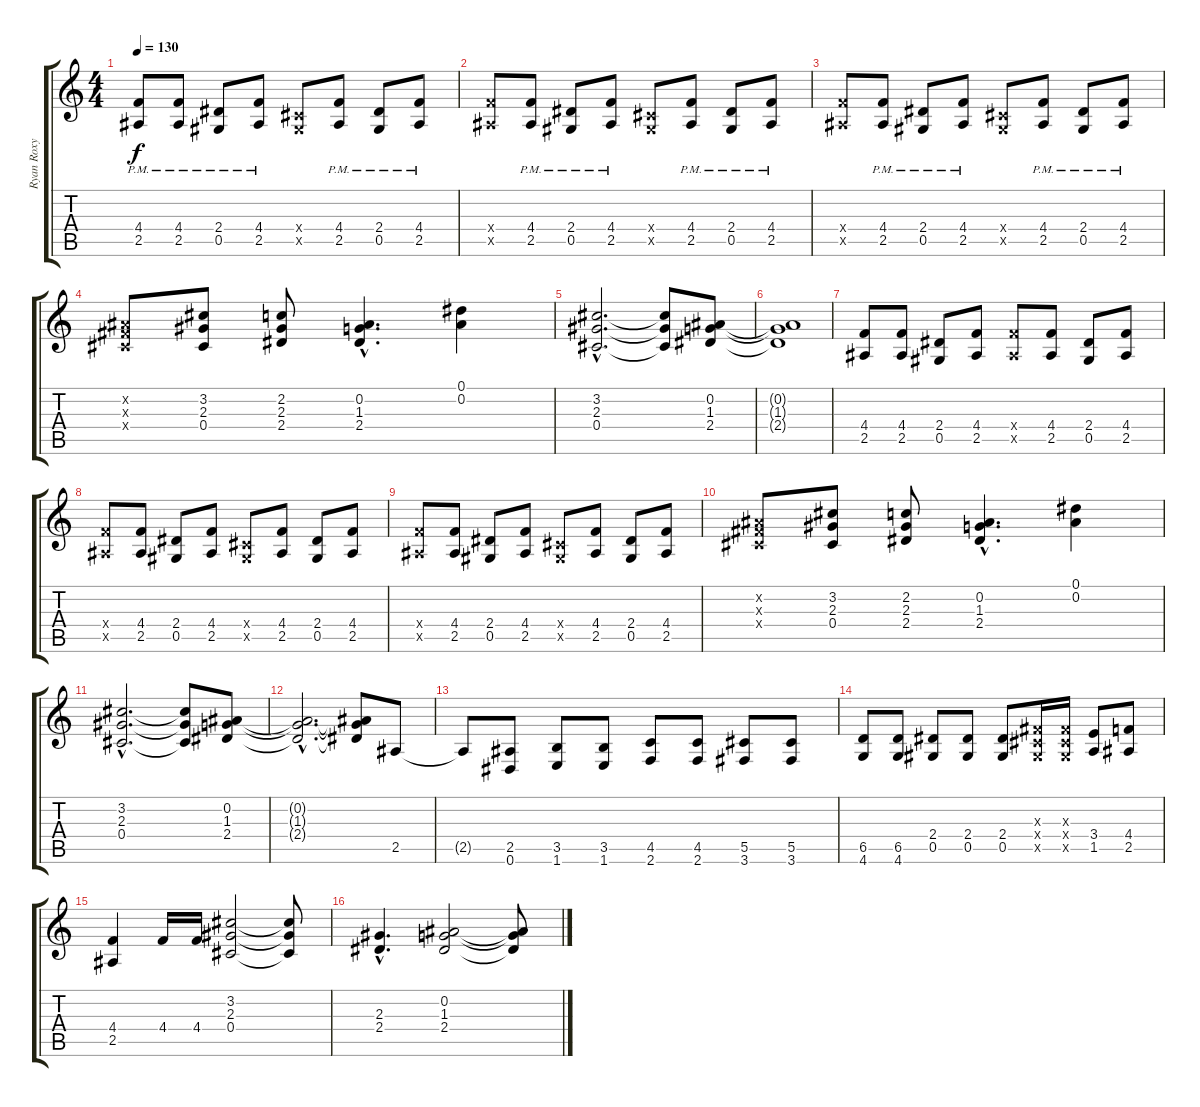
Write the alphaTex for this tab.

\track ("Ryan Roxy - Rythym Guitar" "Ryan Roxy ") {instrument overdrivenguitar}
\staff {score tabs}
\tuning (Eb4 Bb3 Gb3 Db3 Ab2 Eb2) {hide}
\ts (4 4)
\tempo 130
\clef g2
\ks c
(4.4{pm} 2.5{pm}).8{dy f} (4.4{pm} 2.5{pm}).8 (2.4{pm} 0.5{pm}).8 (4.4{pm} 2.5{pm}).8 (0.4{x} 0.5{x}).8 (4.4{pm} 2.5{pm}).8 (2.4{pm} 0.5{pm}).8 (4.4{pm} 2.5{pm}).8 |
(4.4{x} 2.5{x}).8 (4.4{pm} 2.5{pm}).8 (2.4{pm} 0.5{pm}).8 (4.4{pm} 2.5{pm}).8 (0.4{x} 0.5{x}).8 (4.4{pm} 2.5{pm}).8 (2.4{pm} 0.5{pm}).8 (4.4{pm} 2.5{pm}).8 |
(4.4{x} 2.5{x}).8 (4.4{pm} 2.5{pm}).8 (2.4{pm} 0.5{pm}).8 (4.4{pm} 2.5{pm}).8 (0.4{x} 0.5{x}).8 (4.4{pm} 2.5{pm}).8 (2.4{pm} 0.5{pm}).8 (4.4{pm} 2.5{pm}).8 |
(0.2{x} 0.3{x} 0.4{x}).8 (3.2 2.3 0.4).8 (2.2 2.3 2.4).8 (0.2{hac} 1.3{hac} 2.4{hac}).4{d} (0.1 0.2).4 |
(3.2{hac} 2.3{hac} 0.4{hac}).2{d} (3.2{t} 2.3{t} 0.4{t}).8 (0.2 1.3 2.4).8 |
(0.2{t} 1.3{t} 2.4{t}).1 |
(4.4 2.5).8 (4.4 2.5).8 (2.4 0.5).8 (4.4 2.5).8 (4.4{x} 2.5{x}).8 (4.4 2.5).8 (2.4 0.5).8 (4.4 2.5).8 |
(4.4{x} 2.5{x}).8 (4.4 2.5).8 (2.4 0.5).8 (4.4 2.5).8 (0.4{x} 0.5{x}).8 (4.4 2.5).8 (2.4 0.5).8 (4.4 2.5).8 |
(4.4{x} 2.5{x}).8 (4.4 2.5).8 (2.4 0.5).8 (4.4 2.5).8 (0.4{x} 0.5{x}).8 (4.4 2.5).8 (2.4 0.5).8 (4.4 2.5).8 |
(0.2{x} 0.3{x} 0.4{x}).8 (3.2 2.3 0.4).8 (2.2 2.3 2.4).8 (0.2{hac} 1.3{hac} 2.4{hac}).4{d} (0.1 0.2).4 |
(3.2{hac} 2.3{hac} 0.4{hac}).2{d} (3.2{t} 2.3{t} 0.4{t}).8 (0.2 1.3 2.4).8 |
(0.2{hac t} 1.3{hac t} 2.4{hac t}).2{d} (0.2{t} 1.3{t} 2.4{t}).8 2.5.8 |
2.5{t}.8 (2.5 0.6).8 (3.5 1.6).8 (3.5 1.6).8 (4.5 2.6).8 (4.5 2.6).8 (5.5 3.6).8 (5.5 3.6).8 |
(6.5 4.6).8 (6.5 4.6).8 (2.4 0.5).8 (2.4 0.5).8 (2.4 0.5).8 (0.3{x} 0.4{x} 0.5{x}).16 (0.3{x} 0.4{x} 0.5{x}).16 (3.4 1.5).8 (4.4 2.5).8 |
(4.4 2.5).4 4.4.16 4.4.16 (3.2 2.3 0.4).2 (3.2{t} 2.3{t} 0.4{t}).8 |
(2.3{hac} 2.4{hac}).4{d} (0.2 1.3 2.4).2 (0.2{t} 1.3{t} 2.4{t}).8
